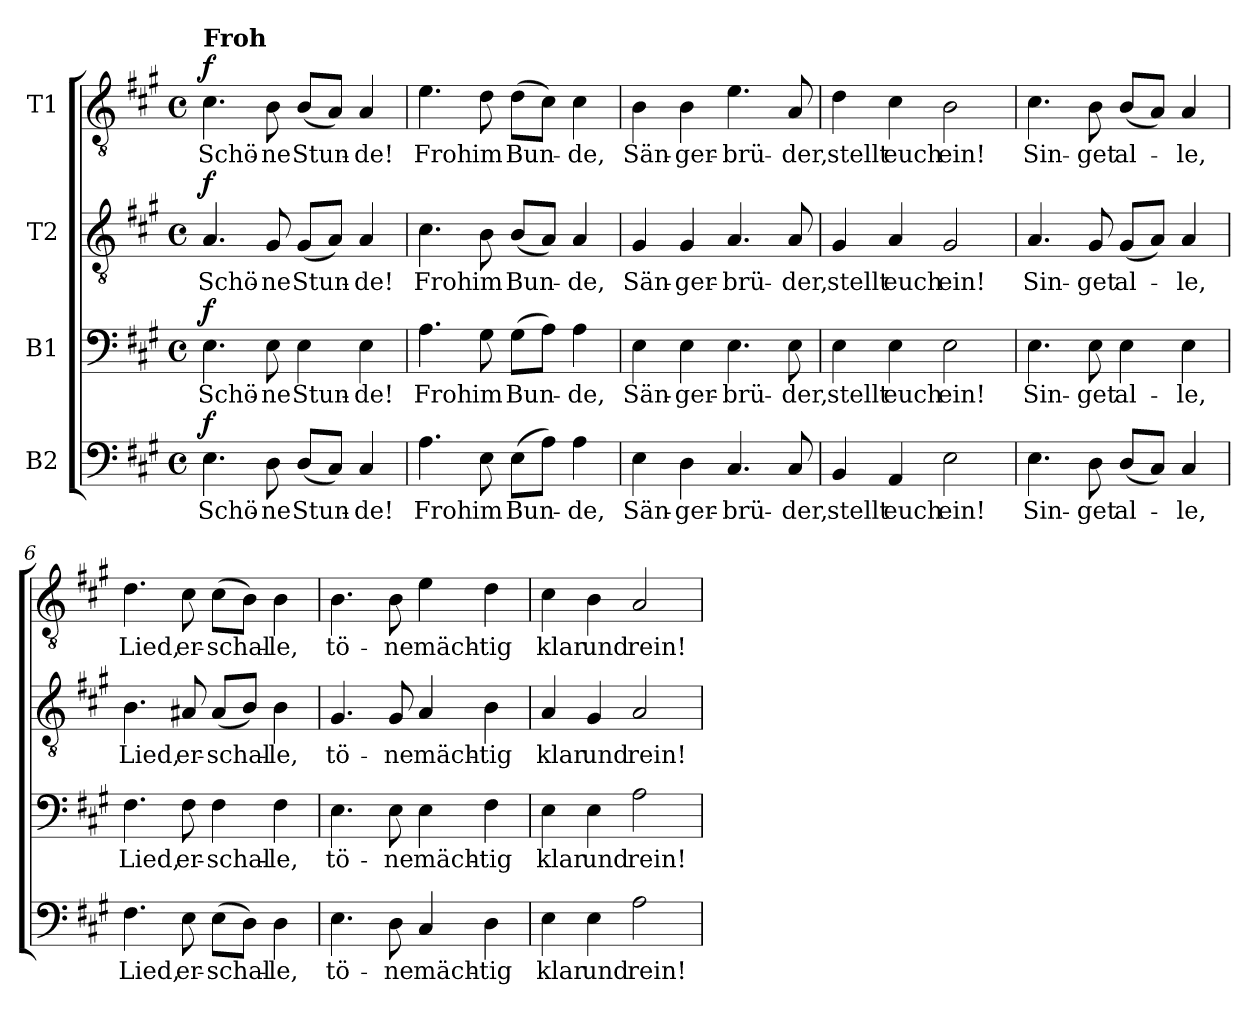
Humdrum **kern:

**kern	**text	**dynam	**kern	**text	**dynam	**kern	**text	**dynam	**kern	**text	**dynam
*part4	*part4	*part4	*part3	*part3	*part3	*part2	*part2	*part2	*part1	*part1	*part1
*staff4	*staff4	*staff4	*staff3	*staff3	*staff3	*staff2	*staff2	*staff2	*staff1	*staff1	*staff1
*I"B2	*	*	*I"B1	*	*	*I"T2	*	*	*I"T1	*	*
*clefF4	*	*	*clefF4	*	*	*clefGv2	*	*	*clefGv2	*	*
*k[f#c#g#]	*	*	*k[f#c#g#]	*	*	*k[f#c#g#]	*	*	*k[f#c#g#]	*	*
*M4/4	*	*	*M4/4	*	*	*M4/4	*	*	*M4/4	*	*
*met(c)	*	*	*met(c)	*	*	*met(c)	*	*	*met(c)	*	*
=1	=1	=1	=1	=1	=1	=1	=1	=1	=1	=1	=1
!	!	!	!	!	!	!	!	!	!LO:TX:a:B:t=Froh	!	!
!	!LO:LY:b	!LO:DY:a	!	!LO:LY:b	!LO:DY:a	!	!LO:LY:b	!LO:DY:a	!	!LO:LY:b	!LO:DY:a
4.E\	Schö-	f	4.E\	Schö-	f	4.A/	Schö-	f	4.c#\	Schö-	f
!	!LO:LY:b	!	!	!LO:LY:b	!	!	!LO:LY:b	!	!	!LO:LY:b	!
8D\	-ne	.	8E\	-ne	.	8G#/	-ne	.	8B\	-ne	.
!	!LO:LY:b	!	!	!LO:LY:b	!	!	!LO:LY:b	!	!	!LO:LY:b	!
(<8D/L	Stun-	.	4E\	Stun-	.	(<8G#/L	Stun-	.	(<8B/L	Stun-	.
8C#/J)	.	.	.	.	.	8A/J)	.	.	8A/J)	.	.
!	!LO:LY:b	!	!	!LO:LY:b	!	!	!LO:LY:b	!	!	!LO:LY:b	!
4C#/	-de!	.	4E\	-de!	.	4A/	-de!	.	4A/	-de!	.
=2	=2	=2	=2	=2	=2	=2	=2	=2	=2	=2	=2
!	!LO:LY:b	!	!	!LO:LY:b	!	!	!LO:LY:b	!	!	!LO:LY:b	!
4.A\	Froh	.	4.A\	Froh	.	4.c#\	Froh	.	4.e\	Froh	.
!	!LO:LY:b	!	!	!LO:LY:b	!	!	!LO:LY:b	!	!	!LO:LY:b	!
8E\	im	.	8G#\	im	.	8B\	im	.	8d\	im	.
!	!LO:LY:b	!	!	!LO:LY:b	!	!	!LO:LY:b	!	!	!LO:LY:b	!
(>8E\L	Bun-	.	(>8G#\L	Bun-	.	(<8B/L	Bun-	.	(>8d\L	Bun-	.
8A\J)	.	.	8A\J)	.	.	8A/J)	.	.	8c#\J)	.	.
!	!LO:LY:b	!	!	!LO:LY:b	!	!	!LO:LY:b	!	!	!LO:LY:b	!
4A\	-de,	.	4A\	-de,	.	4A/	-de,	.	4c#\	-de,	.
=3	=3	=3	=3	=3	=3	=3	=3	=3	=3	=3	=3
!	!LO:LY:b	!	!	!LO:LY:b	!	!	!LO:LY:b	!	!	!LO:LY:b	!
4E\	Sän-	.	4E\	Sän-	.	4G#/	Sän-	.	4B\	Sän-	.
!	!LO:LY:b	!	!	!LO:LY:b	!	!	!LO:LY:b	!	!	!LO:LY:b	!
4D\	-ger-	.	4E\	-ger-	.	4G#/	-ger-	.	4B\	-ger-	.
!	!LO:LY:b	!	!	!LO:LY:b	!	!	!LO:LY:b	!	!	!LO:LY:b	!
4.C#/	-brü-	.	4.E\	-brü-	.	4.A/	-brü-	.	4.e\	-brü-	.
!	!LO:LY:b	!	!	!LO:LY:b	!	!	!LO:LY:b	!	!	!LO:LY:b	!
8C#/	-der,	.	8E\	-der,	.	8A/	-der,	.	8A/	-der,	.
=4	=4	=4	=4	=4	=4	=4	=4	=4	=4	=4	=4
!	!LO:LY:b	!	!	!LO:LY:b	!	!	!LO:LY:b	!	!	!LO:LY:b	!
4BB/	stellt	.	4E\	stellt	.	4G#/	stellt	.	4d\	stellt	.
!	!LO:LY:b	!	!	!LO:LY:b	!	!	!LO:LY:b	!	!	!LO:LY:b	!
4AA/	euch	.	4E\	euch	.	4A/	euch	.	4c#\	euch	.
!	!LO:LY:b	!	!	!LO:LY:b	!	!	!LO:LY:b	!	!	!LO:LY:b	!
2E\	ein!	.	2E\	ein!	.	2G#/	ein!	.	2B\	ein!	.
=5	=5	=5	=5	=5	=5	=5	=5	=5	=5	=5	=5
!	!LO:LY:b	!	!	!LO:LY:b	!	!	!LO:LY:b	!	!	!LO:LY:b	!
4.E\	Sin-	.	4.E\	Sin-	.	4.A/	Sin-	.	4.c#\	Sin-	.
!	!LO:LY:b	!	!	!LO:LY:b	!	!	!LO:LY:b	!	!	!LO:LY:b	!
8D\	-get	.	8E\	-get	.	8G#/	-get	.	8B\	-get	.
!	!LO:LY:b	!	!	!LO:LY:b	!	!	!LO:LY:b	!	!	!LO:LY:b	!
(<8D/L	al-	.	4E\	al-	.	(<8G#/L	al-	.	(<8B/L	al-	.
8C#/J)	.	.	.	.	.	8A/J)	.	.	8A/J)	.	.
!	!LO:LY:b	!	!	!LO:LY:b	!	!	!LO:LY:b	!	!	!LO:LY:b	!
4C#/	-le,	.	4E\	-le,	.	4A/	-le,	.	4A/	-le,	.
=6	=6	=6	=6	=6	=6	=6	=6	=6	=6	=6	=6
!	!LO:LY:b	!	!	!LO:LY:b	!	!	!LO:LY:b	!	!	!LO:LY:b	!
4.F#\	Lied,	.	4.F#\	Lied,	.	4.B\	Lied,	.	4.d\	Lied,	.
!	!LO:LY:b	!	!	!LO:LY:b	!	!	!LO:LY:b	!	!	!LO:LY:b	!
8E\	er-	.	8F#\	er-	.	8A#X/	er-	.	8c#\	er-	.
!	!LO:LY:b	!	!	!LO:LY:b	!	!	!LO:LY:b	!	!	!LO:LY:b	!
(>8E\L	-schal-	.	4F#\	-schal-	.	(<8A#/L	-schal-	.	(>8c#\L	-schal-	.
8D\J)	.	.	.	.	.	8B/J)	.	.	8B\J)	.	.
!	!LO:LY:b	!	!	!LO:LY:b	!	!	!LO:LY:b	!	!	!LO:LY:b	!
4D\	-le,	.	4F#\	-le,	.	4B\	-le,	.	4B\	-le,	.
!!LO:LB:g=z
=7	=7	=7	=7	=7	=7	=7	=7	=7	=7	=7	=7
!	!LO:LY:b	!	!	!LO:LY:b	!	!	!LO:LY:b	!	!	!LO:LY:b	!
4.E\	tö-	.	4.E\	tö-	.	4.G#/	tö-	.	4.B\	tö-	.
!	!LO:LY:b	!	!	!LO:LY:b	!	!	!LO:LY:b	!	!	!LO:LY:b	!
8D\	-ne	.	8E\	-ne	.	8G#/	-ne	.	8B\	-ne	.
!	!LO:LY:b	!	!	!LO:LY:b	!	!	!LO:LY:b	!	!	!LO:LY:b	!
4C#/	mäch-	.	4E\	mäch-	.	4A/	mäch-	.	4e\	mäch-	.
!	!LO:LY:b	!	!	!LO:LY:b	!	!	!LO:LY:b	!	!	!LO:LY:b	!
4D\	-tig	.	4F#\	-tig	.	4B\	-tig	.	4d\	-tig	.
=8	=8	=8	=8	=8	=8	=8	=8	=8	=8	=8	=8
!	!LO:LY:b	!	!	!LO:LY:b	!	!	!LO:LY:b	!	!	!LO:LY:b	!
4E\	klar	.	4E\	klar	.	4A/	klar	.	4c#\	klar	.
!	!LO:LY:b	!	!	!LO:LY:b	!	!	!LO:LY:b	!	!	!LO:LY:b	!
4E\	und	.	4E\	und	.	4G#/	und	.	4B\	und	.
!	!LO:LY:b	!	!	!LO:LY:b	!	!	!LO:LY:b	!	!	!LO:LY:b	!
2A\	rein!	.	2A\	rein!	.	2A/	rein!	.	2A/	rein!	.
=	=	=	=	=	=	=	=	=	=	=	=
*-	*-	*-	*-	*-	*-	*-	*-	*-	*-	*-	*-
